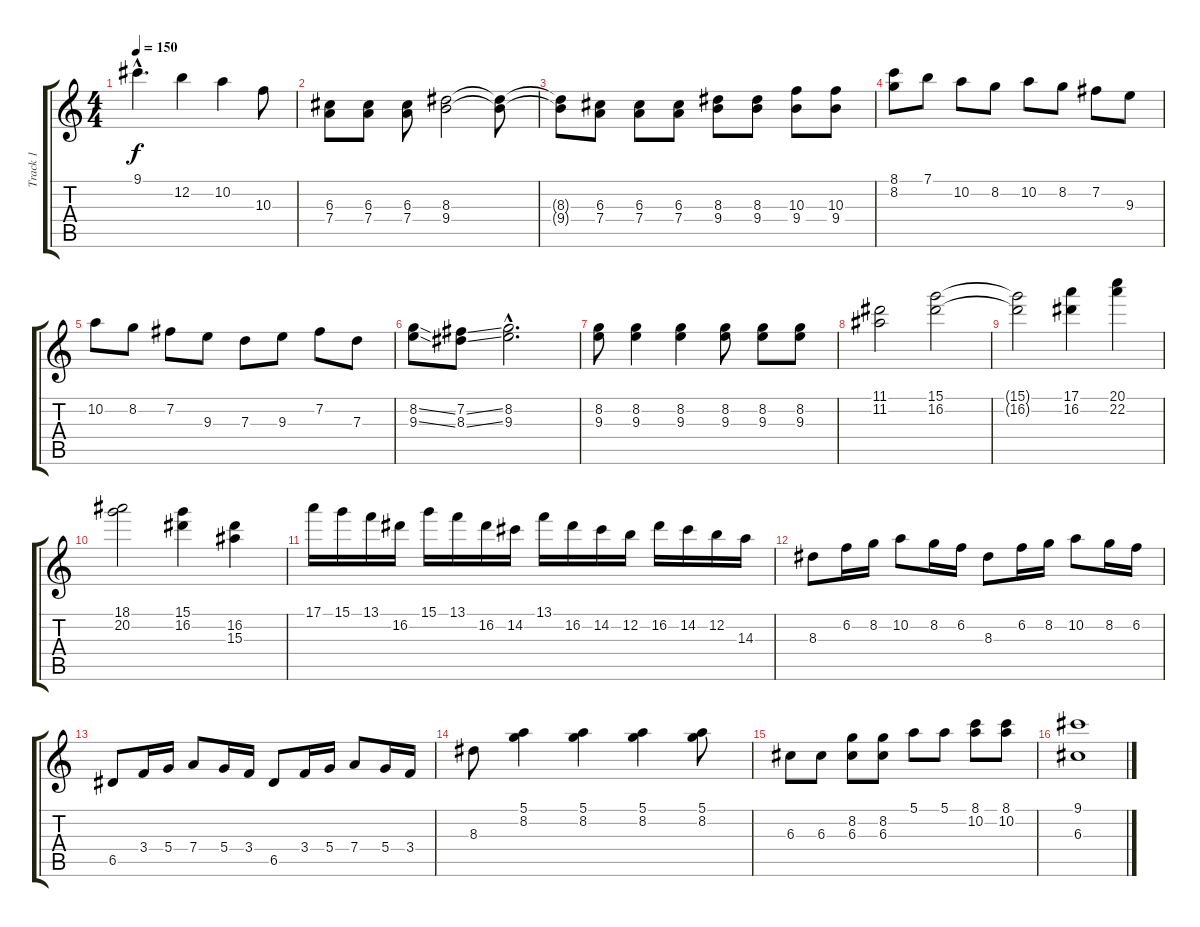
\track ("Track 1" "Track 1") {instrument acousticguitarnylon}
\staff {score tabs}
\tuning (E4 B3 G3 D3 A2 E2) {hide}
\ts (4 4)
\tempo 150
\clef g2
\ks c
9.1{hac}.4{d dy f} 12.2.4 10.2.4 10.3.8 |
(6.3 7.4).8 (6.3 7.4).8 (6.3 7.4).8 (8.3 9.4).2 (8.3{t} 9.4{t}).8 |
(8.3{t} 9.4{t}).8 (6.3 7.4).8 (6.3 7.4).8 (6.3 7.4).8 (8.3 9.4).8 (8.3 9.4).8 (10.3 9.4).8 (10.3 9.4).8 |
(8.1 8.2).8 7.1.8 10.2.8 8.2.8 10.2.8 8.2.8 7.2.8 9.3.8 |
10.2.8 8.2.8 7.2.8 9.3.8 7.3.8 9.3.8 7.2.8 7.3.8 |
(8.2{ss} 9.3{ss}).8 (7.2{ss} 8.3{ss}).8 (8.2{hac} 9.3{hac}).2{d} |
(8.2 9.3).8 (8.2 9.3).4 (8.2 9.3).4 (8.2 9.3).8 (8.2 9.3).8 (8.2 9.3).8 |
(11.1 11.2).2 (15.1 16.2).2 |
(15.1{t} 16.2{t}).2 (17.1 16.2).4 (20.1 22.2).4 |
(18.1 20.2).2 (15.1 16.2).4 (16.2 15.3).4 |
17.1.16 15.1.16 13.1.16 16.2.16 15.1.16 13.1.16 16.2.16 14.2.16 13.1.16 16.2.16 14.2.16 12.2.16 16.2.16 14.2.16 12.2.16 14.3.16 |
8.3.8 6.2.16 8.2.16 10.2.8 8.2.16 6.2.16 8.3.8 6.2.16 8.2.16 10.2.8 8.2.16 6.2.16 |
6.5.8 3.4.16 5.4.16 7.4.8 5.4.16 3.4.16 6.5.8 3.4.16 5.4.16 7.4.8 5.4.16 3.4.16 |
8.3.8 (5.1 8.2).4 (5.1 8.2).4 (5.1 8.2).4 (5.1 8.2).8 |
6.3.8 6.3.8 (8.2 6.3).8 (8.2 6.3).8 5.1.8 5.1.8 (8.1 10.2).8 (8.1 10.2).8 |
(9.1 6.3).1
